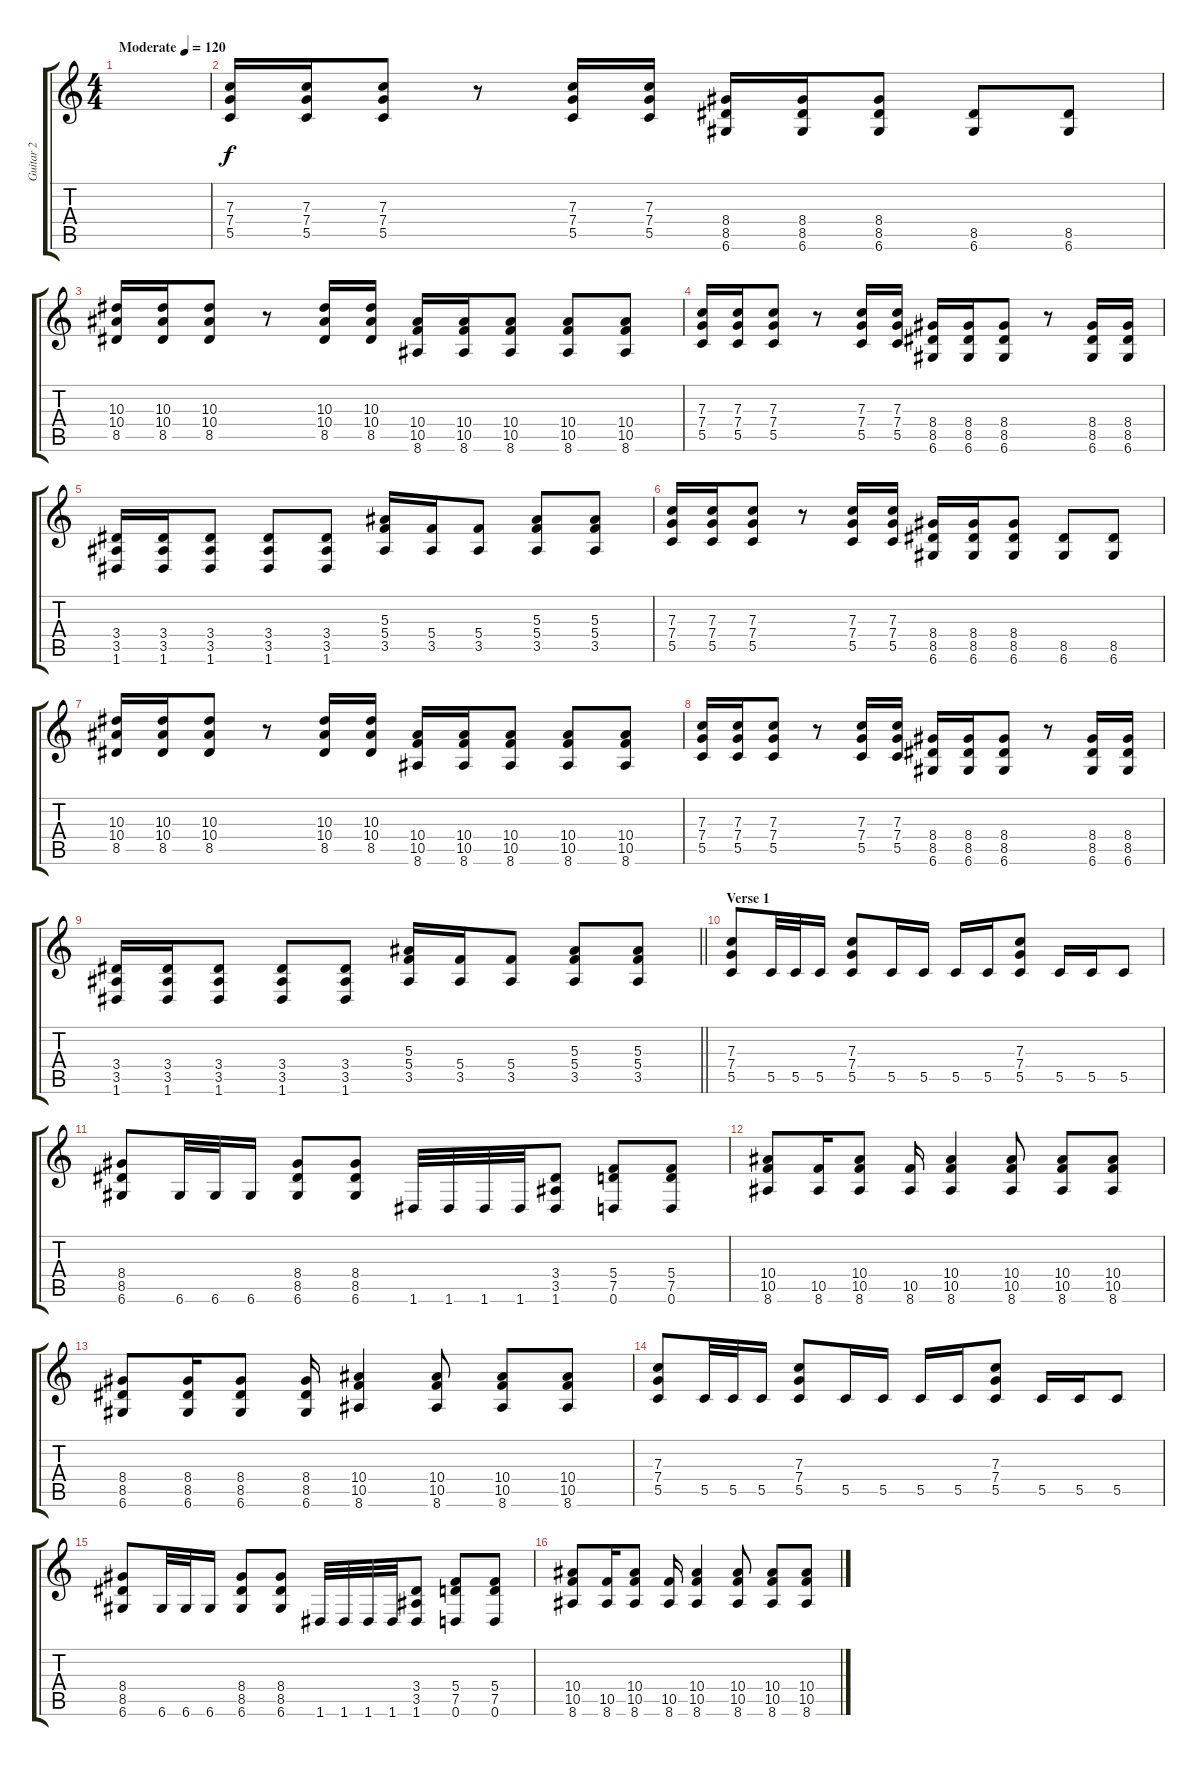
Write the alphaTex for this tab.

\track ("Guitar 2" "Guitar 2") {instrument distortionguitar}
\staff {score tabs}
\tuning (D4 A3 F3 C3 G2 D2) {hide}
\ts (4 4)
\tempo (120 "Moderate")
\clef g2
\ks c
|
(7.3 7.4 5.5).16 (7.3 7.4 5.5).16 (7.3 7.4 5.5).8 r.8 (7.3 7.4 5.5).16 (7.3 7.4 5.5).16 (8.4 8.5 6.6).16 (8.4 8.5 6.6).16 (8.4 8.5 6.6).8 (8.5 6.6).8 (8.5 6.6).8 |
(10.3 10.4 8.5).16 (10.3 10.4 8.5).16 (10.3 10.4 8.5).8 r.8 (10.3 10.4 8.5).16 (10.3 10.4 8.5).16 (10.4 10.5 8.6).16 (10.4 10.5 8.6).16 (10.4 10.5 8.6).8 (10.4 10.5 8.6).8 (10.4 10.5 8.6).8 |
(7.3 7.4 5.5).16 (7.3 7.4 5.5).16 (7.3 7.4 5.5).8 r.8 (7.3 7.4 5.5).16 (7.3 7.4 5.5).16 (8.4 8.5 6.6).16 (8.4 8.5 6.6).16 (8.4 8.5 6.6).8 r.8 (8.4 8.5 6.6).16 (8.4 8.5 6.6).16 |
(3.4 3.5 1.6).16 (3.4 3.5 1.6).16 (3.4 3.5 1.6).8 (3.4 3.5 1.6).8 (3.4 3.5 1.6).8 (5.3 5.4 3.5).16 (5.4 3.5).16 (5.4 3.5).8 (5.3 5.4 3.5).8 (5.3 5.4 3.5).8 |
(7.3 7.4 5.5).16 (7.3 7.4 5.5).16 (7.3 7.4 5.5).8 r.8 (7.3 7.4 5.5).16 (7.3 7.4 5.5).16 (8.4 8.5 6.6).16 (8.4 8.5 6.6).16 (8.4 8.5 6.6).8 (8.5 6.6).8 (8.5 6.6).8 |
(10.3 10.4 8.5).16 (10.3 10.4 8.5).16 (10.3 10.4 8.5).8 r.8 (10.3 10.4 8.5).16 (10.3 10.4 8.5).16 (10.4 10.5 8.6).16 (10.4 10.5 8.6).16 (10.4 10.5 8.6).8 (10.4 10.5 8.6).8 (10.4 10.5 8.6).8 |
(7.3 7.4 5.5).16 (7.3 7.4 5.5).16 (7.3 7.4 5.5).8 r.8 (7.3 7.4 5.5).16 (7.3 7.4 5.5).16 (8.4 8.5 6.6).16 (8.4 8.5 6.6).16 (8.4 8.5 6.6).8 r.8 (8.4 8.5 6.6).16 (8.4 8.5 6.6).16 |
\barLineRight lightlight
(3.4 3.5 1.6).16 (3.4 3.5 1.6).16 (3.4 3.5 1.6).8 (3.4 3.5 1.6).8 (3.4 3.5 1.6).8 (5.3 5.4 3.5).16 (5.4 3.5).16 (5.4 3.5).8 (5.3 5.4 3.5).8 (5.3 5.4 3.5).8 |
\section ("" "Verse 1")
(7.3 7.4 5.5).8 5.5.32 5.5.32 5.5.16 (7.3 7.4 5.5).8 5.5.16 5.5.16 5.5.16 5.5.16 (7.3 7.4 5.5).8 5.5.16 5.5.16 5.5.8 |
(8.4 8.5 6.6).8 6.6.32 6.6.32 6.6.16 (8.4 8.5 6.6).8 (8.4 8.5 6.6).8 1.6.32 1.6.32 1.6.32 1.6.32 (3.4 3.5 1.6).8 (5.4 7.5 0.6).8 (5.4 7.5 0.6).8 |
(10.4 10.5 8.6).8 (10.5 8.6).16 (10.4 10.5 8.6).8 (10.5 8.6).16 (10.4 10.5 8.6).4 (10.4 10.5 8.6).8 (10.4 10.5 8.6).8 (10.4 10.5 8.6).8 |
(8.4 8.5 6.6).8 (8.4 8.5 6.6).16 (8.4 8.5 6.6).8 (8.4 8.5 6.6).16 (10.4 10.5 8.6).4 (10.4 10.5 8.6).8 (10.4 10.5 8.6).8 (10.4 10.5 8.6).8 |
(7.3 7.4 5.5).8 5.5.32 5.5.32 5.5.16 (7.3 7.4 5.5).8 5.5.16 5.5.16 5.5.16 5.5.16 (7.3 7.4 5.5).8 5.5.16 5.5.16 5.5.8 |
(8.4 8.5 6.6).8 6.6.32 6.6.32 6.6.16 (8.4 8.5 6.6).8 (8.4 8.5 6.6).8 1.6.32 1.6.32 1.6.32 1.6.32 (3.4 3.5 1.6).8 (5.4 7.5 0.6).8 (5.4 7.5 0.6).8 |
(10.4 10.5 8.6).8 (10.5 8.6).16 (10.4 10.5 8.6).8 (10.5 8.6).16 (10.4 10.5 8.6).4 (10.4 10.5 8.6).8 (10.4 10.5 8.6).8 (10.4 10.5 8.6).8
